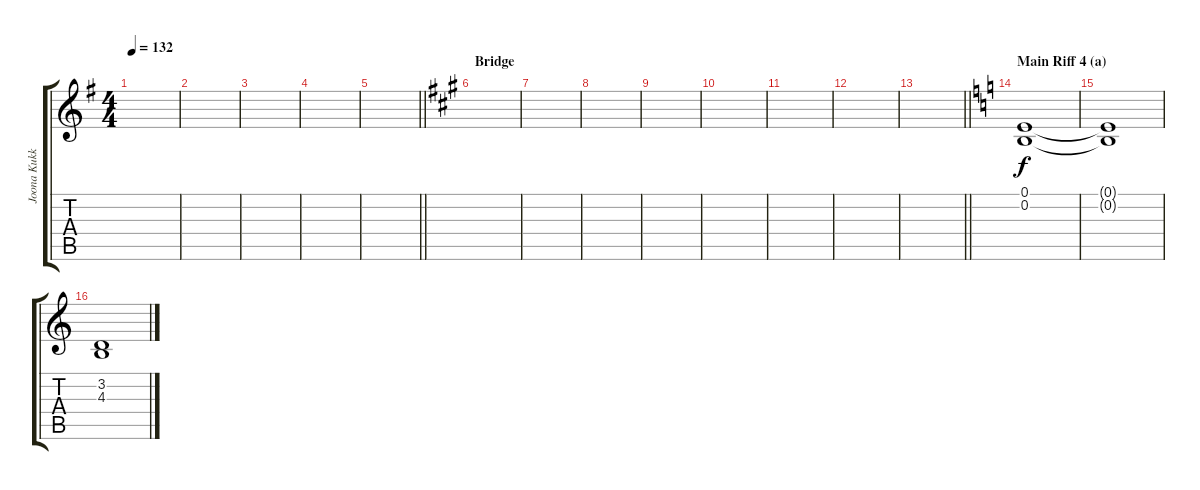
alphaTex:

\track ("Joona Kukkola (keyboard)" "Joona Kukk") {instrument choiraahs}
\staff {score tabs}
\tuning (E4 B3 G3 D3 A2 E2) {hide}
\ts (4 4)
\tempo 132
\clef g2
\ks eminor
|
|
|
|
\barLineRight lightlight
|
\section ("" "Bridge")
\ks f#minor
|
|
|
|
|
|
|
\barLineRight lightlight
|
\section ("" "Main Riff 4 (a)")
\ks c
(0.1 0.2).1 |
(0.1{t} 0.2{t}).1 |
(3.2 4.3).1
